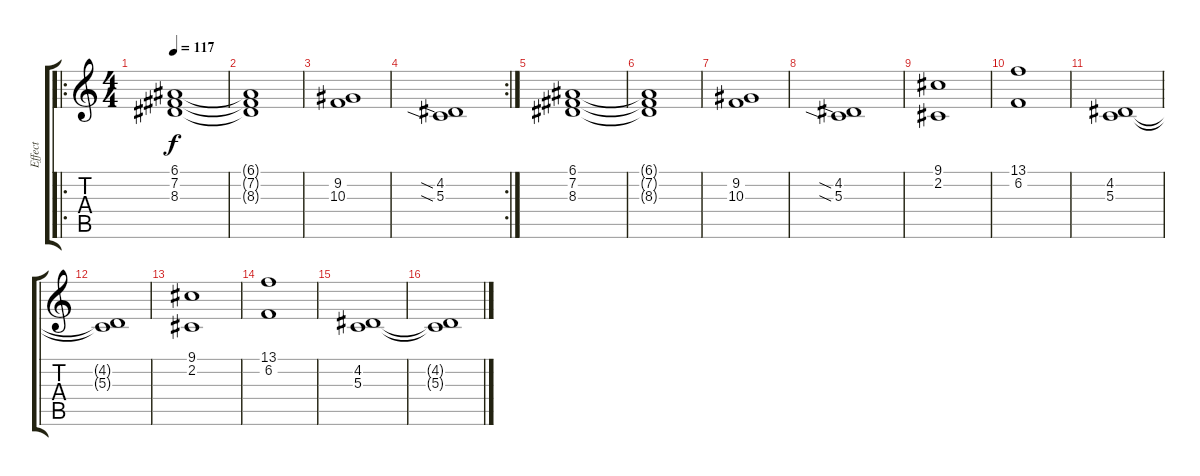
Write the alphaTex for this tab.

\track ("Effect" "Effect") {instrument stringensemble1}
\staff {score tabs}
\tuning (E4 B3 G3 D3 A2 E2) {hide}
\ro
\ts (4 4)
\tempo 117
\clef g2
\ks c
(6.1 7.2 8.3).1{dy f} |
(6.1{t} 7.2{t} 8.3{t}).1 |
(9.2 10.3).1 |
\rc 2
(4.2{sia} 5.3{sia}).1 |
(6.1 7.2 8.3).1 |
(6.1{t} 7.2{t} 8.3{t}).1 |
(9.2 10.3).1 |
(4.2{sia} 5.3{sia}).1 |
(9.1 2.2).1 |
(13.1 6.2).1 |
(4.2 5.3).1 |
(4.2{t} 5.3{t}).1 |
(9.1 2.2).1 |
(13.1 6.2).1 |
(4.2 5.3).1 |
(4.2{t} 5.3{t}).1
